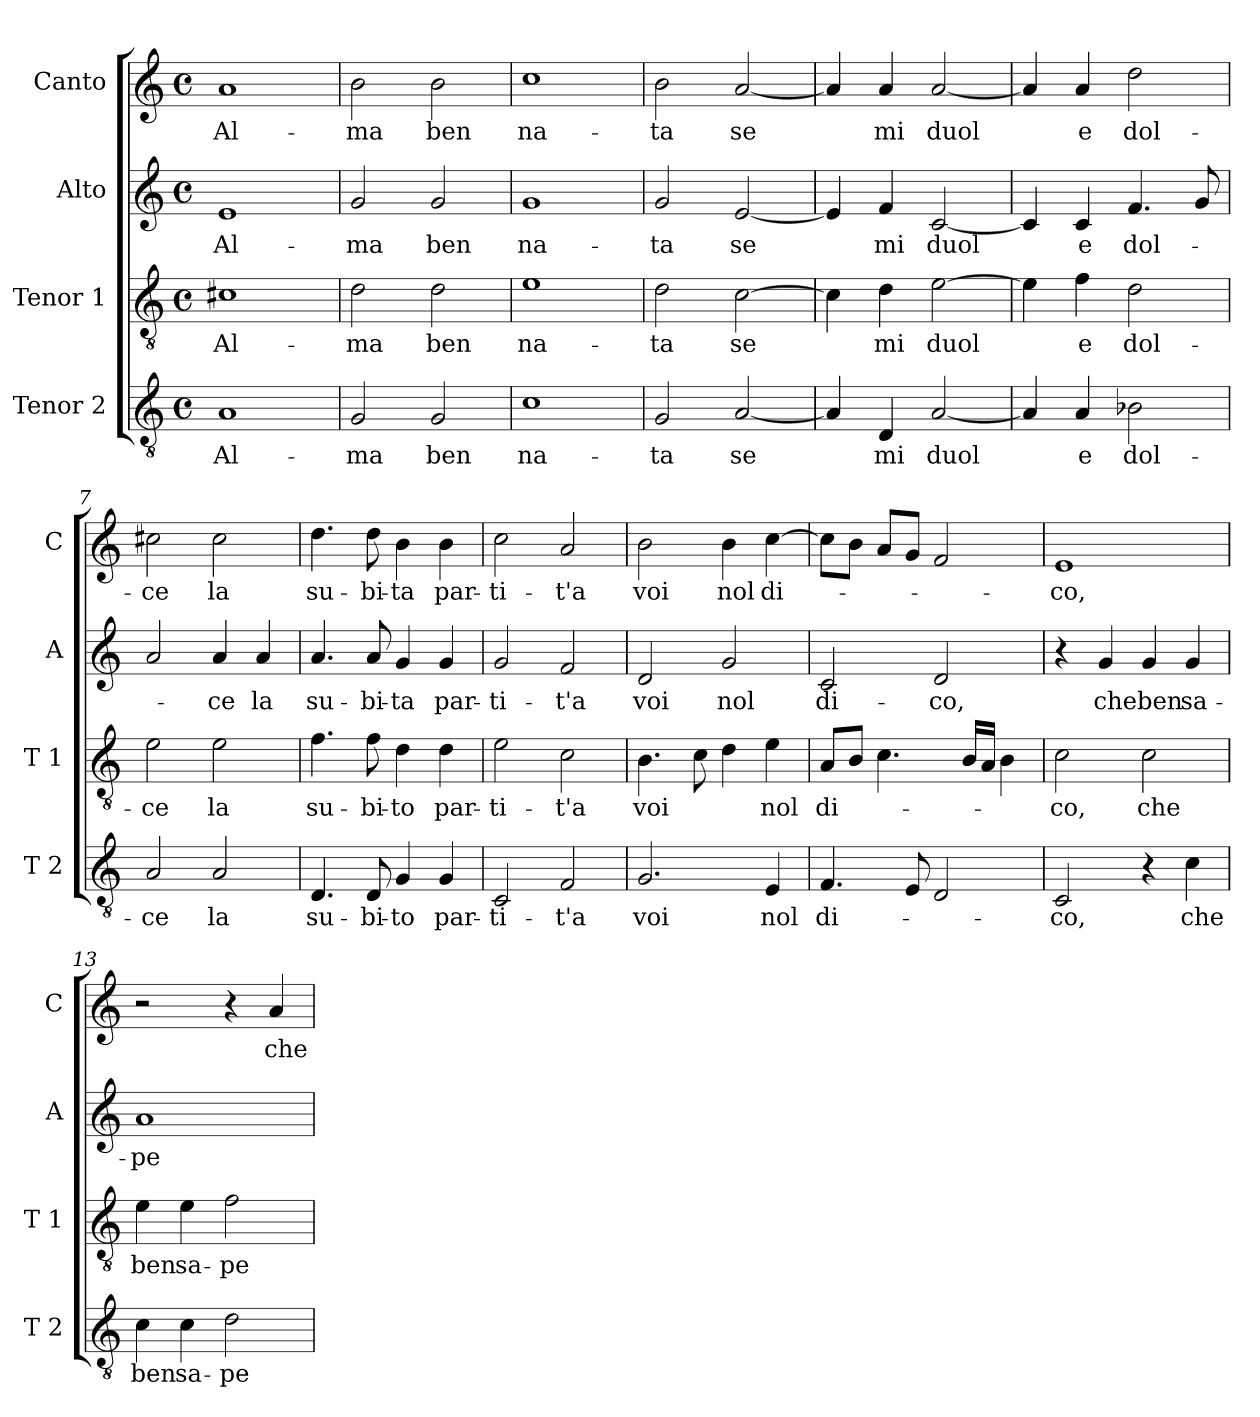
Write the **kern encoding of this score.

**kern	**text	**kern	**text	**kern	**text	**kern	**text
*part4	*part4	*part3	*part3	*part2	*part2	*part1	*part1
*staff4	*staff4	*staff3	*staff3	*staff2	*staff2	*staff1	*staff1
*I"Tenor 2	*	*I"Tenor 1	*	*I"Alto	*	*I"Canto	*
*I'T 2	*	*I'T 1	*	*I'A	*	*I'C	*
*clefGv2	*	*clefGv2	*	*clefG2	*	*clefG2	*
*k[]	*	*k[]	*	*k[]	*	*k[]	*
*C:	*	*C:	*	*C:	*	*C:	*
*M4/4	*	*M4/4	*	*M4/4	*	*M4/4	*
*met(c)	*	*met(c)	*	*met(c)	*	*met(c)	*
=1	=1	=1	=1	=1	=1	=1	=1
!	!LO:LY:b	!	!LO:LY:b	!	!LO:LY:b	!	!LO:LY:b
1A	Al-	1c#X	Al-	1e	Al-	1a	Al-
=2	=2	=2	=2	=2	=2	=2	=2
!	!LO:LY:b	!	!LO:LY:b	!	!LO:LY:b	!	!LO:LY:b
2G/	-ma	2d\	-ma	2g/	-ma	2b\	-ma
!	!LO:LY:b	!	!LO:LY:b	!	!LO:LY:b	!	!LO:LY:b
2G/	ben	2d\	ben	2g/	ben	2b\	ben
=3	=3	=3	=3	=3	=3	=3	=3
!	!LO:LY:b	!	!LO:LY:b	!	!LO:LY:b	!	!LO:LY:b
1c	na-	1e	na-	1g	na-	1cc	na-
=4	=4	=4	=4	=4	=4	=4	=4
!	!LO:LY:b	!	!LO:LY:b	!	!LO:LY:b	!	!LO:LY:b
2G/	-ta	2d\	-ta	2g/	-ta	2b\	-ta
!	!LO:LY:b	!	!LO:LY:b	!	!LO:LY:b	!	!LO:LY:b
[2A/	se	[2c\	se	[2e/	se	[2a/	se
=5	=5	=5	=5	=5	=5	=5	=5
4A/]	.	4c\]	.	4e/]	.	4a/]	.
!	!LO:LY:b	!	!LO:LY:b	!	!LO:LY:b	!	!LO:LY:b
4D/	mi	4d\	mi	4f/	mi	4a/	mi
!	!LO:LY:b	!	!LO:LY:b	!	!LO:LY:b	!	!LO:LY:b
[2A/	duol	[2e\	duol	[2c/	duol	[2a/	duol
!!LO:LB:g=z
=6	=6	=6	=6	=6	=6	=6	=6
4A/]	.	4e\]	.	4c/]	.	4a/]	.
!	!LO:LY:b	!	!LO:LY:b	!	!LO:LY:b	!	!LO:LY:b
4A/	e	4f\	e	4c/	e	4a/	e
!	!LO:LY:b	!	!LO:LY:b	!	!LO:LY:b	!	!LO:LY:b
2B-X\	dol-	2d\	dol-	4.f/	dol-	2dd\	dol-
.	.	.	.	8g/	.	.	.
=7	=7	=7	=7	=7	=7	=7	=7
!	!LO:LY:b	!	!LO:LY:b	!	!	!	!LO:LY:b
2A/	-ce	2e\	-ce	2a/	.	2cc#X\	-ce
!	!LO:LY:b	!	!LO:LY:b	!	!LO:LY:b	!	!LO:LY:b
2A/	la	2e\	la	4a/	-ce	2cc#\	la
!	!	!	!	!	!LO:LY:b	!	!
.	.	.	.	4a/	la	.	.
=8	=8	=8	=8	=8	=8	=8	=8
!	!LO:LY:b	!	!LO:LY:b	!	!LO:LY:b	!	!LO:LY:b
4.D/	su-	4.f\	su-	4.a/	su-	4.dd\	su-
!	!LO:LY:b	!	!LO:LY:b	!	!LO:LY:b	!	!LO:LY:b
8D/	-bi-	8f\	-bi-	8a/	-bi-	8dd\	-bi-
!	!LO:LY:b	!	!LO:LY:b	!	!LO:LY:b	!	!LO:LY:b
4G/	-to	4d\	-to	4g/	-ta	4b\	-ta
!	!LO:LY:b	!	!LO:LY:b	!	!LO:LY:b	!	!LO:LY:b
4G/	par-	4d\	par-	4g/	par-	4b\	par-
=9	=9	=9	=9	=9	=9	=9	=9
!	!LO:LY:b	!	!LO:LY:b	!	!LO:LY:b	!	!LO:LY:b
2C/	-ti-	2e\	-ti-	2g/	-ti-	2cc\	-ti-
!	!LO:LY:b	!	!LO:LY:b	!	!LO:LY:b	!	!LO:LY:b
2F/	-t'a	2c\	-t'a	2f/	-t'a	2a/	-t'a
=10	=10	=10	=10	=10	=10	=10	=10
!	!LO:LY:b	!	!LO:LY:b	!	!LO:LY:b	!	!LO:LY:b
2.G/	voi	4.B\	voi	2d/	voi	2b\	voi
.	.	8c\	.	.	.	.	.
!	!	!	!	!	!LO:LY:b	!	!LO:LY:b
.	.	4d\	.	2g/	nol	4b\	nol
!	!LO:LY:b	!	!LO:LY:b	!	!	!	!LO:LY:b
4E/	nol	4e\	nol	.	.	[4cc\	di-
!!LO:LB:g=z
=11	=11	=11	=11	=11	=11	=11	=11
!	!LO:LY:b	!	!LO:LY:b	!	!LO:LY:b	!	!
4.F/	di-	8A/L	di-	2c/	di-	8cc\L]	.
.	.	8B/J	.	.	.	8b\J	.
.	.	4.c\	.	.	.	8a/L	.
8E/	.	.	.	.	.	8g/J	.
!	!	!	!	!	!LO:LY:b	!	!
2D/	.	.	.	2d/	-co,	2f/	.
.	.	16B/LL	.	.	.	.	.
.	.	16A/JJ	.	.	.	.	.
.	.	4B\	.	.	.	.	.
=12	=12	=12	=12	=12	=12	=12	=12
!	!LO:LY:b	!	!LO:LY:b	!	!	!	!LO:LY:b
2C/	-co,	2c\	-co,	4r	.	1e	-co,
!	!	!	!	!	!LO:LY:b	!	!
.	.	.	.	4g/	che	.	.
!	!	!	!LO:LY:b	!	!LO:LY:b	!	!
4r	.	2c\	che	4g/	ben	.	.
!	!LO:LY:b	!	!	!	!LO:LY:b	!	!
4c\	che	.	.	4g/	sa-	.	.
=13	=13	=13	=13	=13	=13	=13	=13
!	!LO:LY:b	!	!LO:LY:b	!	!LO:LY:b	!	!
4c\	ben	4e\	ben	1a	-pe-	2r	.
!	!LO:LY:b	!	!LO:LY:b	!	!	!	!
4c\	sa-	4e\	sa-	.	.	.	.
!	!LO:LY:b	!	!LO:LY:b	!	!	!	!
2d\	-pe-	2f\	-pe-	.	.	4r	.
!	!	!	!	!	!	!	!LO:LY:b
.	.	.	.	.	.	4a/	che
=	=	=	=	=	=	=	=
*-	*-	*-	*-	*-	*-	*-	*-
